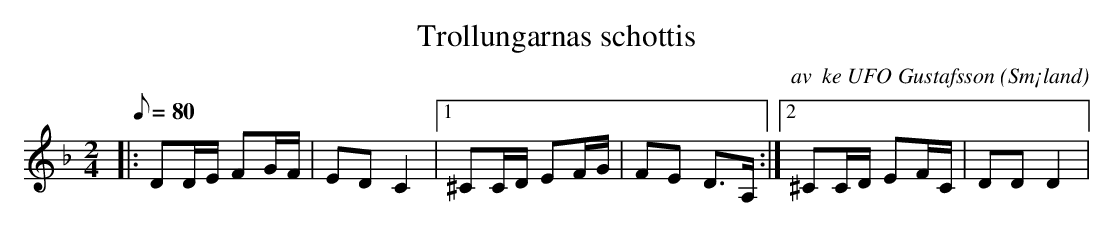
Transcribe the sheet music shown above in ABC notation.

X:1
T:Trollungarnas schottis
C:av  ke UFO Gustafsson
O:Sm¡land
M:2/4
L:1/8
K:F
Q:80
|: DD/E/  FG/F/ | ED C2 |1 ^CC/D/ EF/G/ | FE D>A, :|2 ^CC/D/ EF/C/ | DD D2 |
